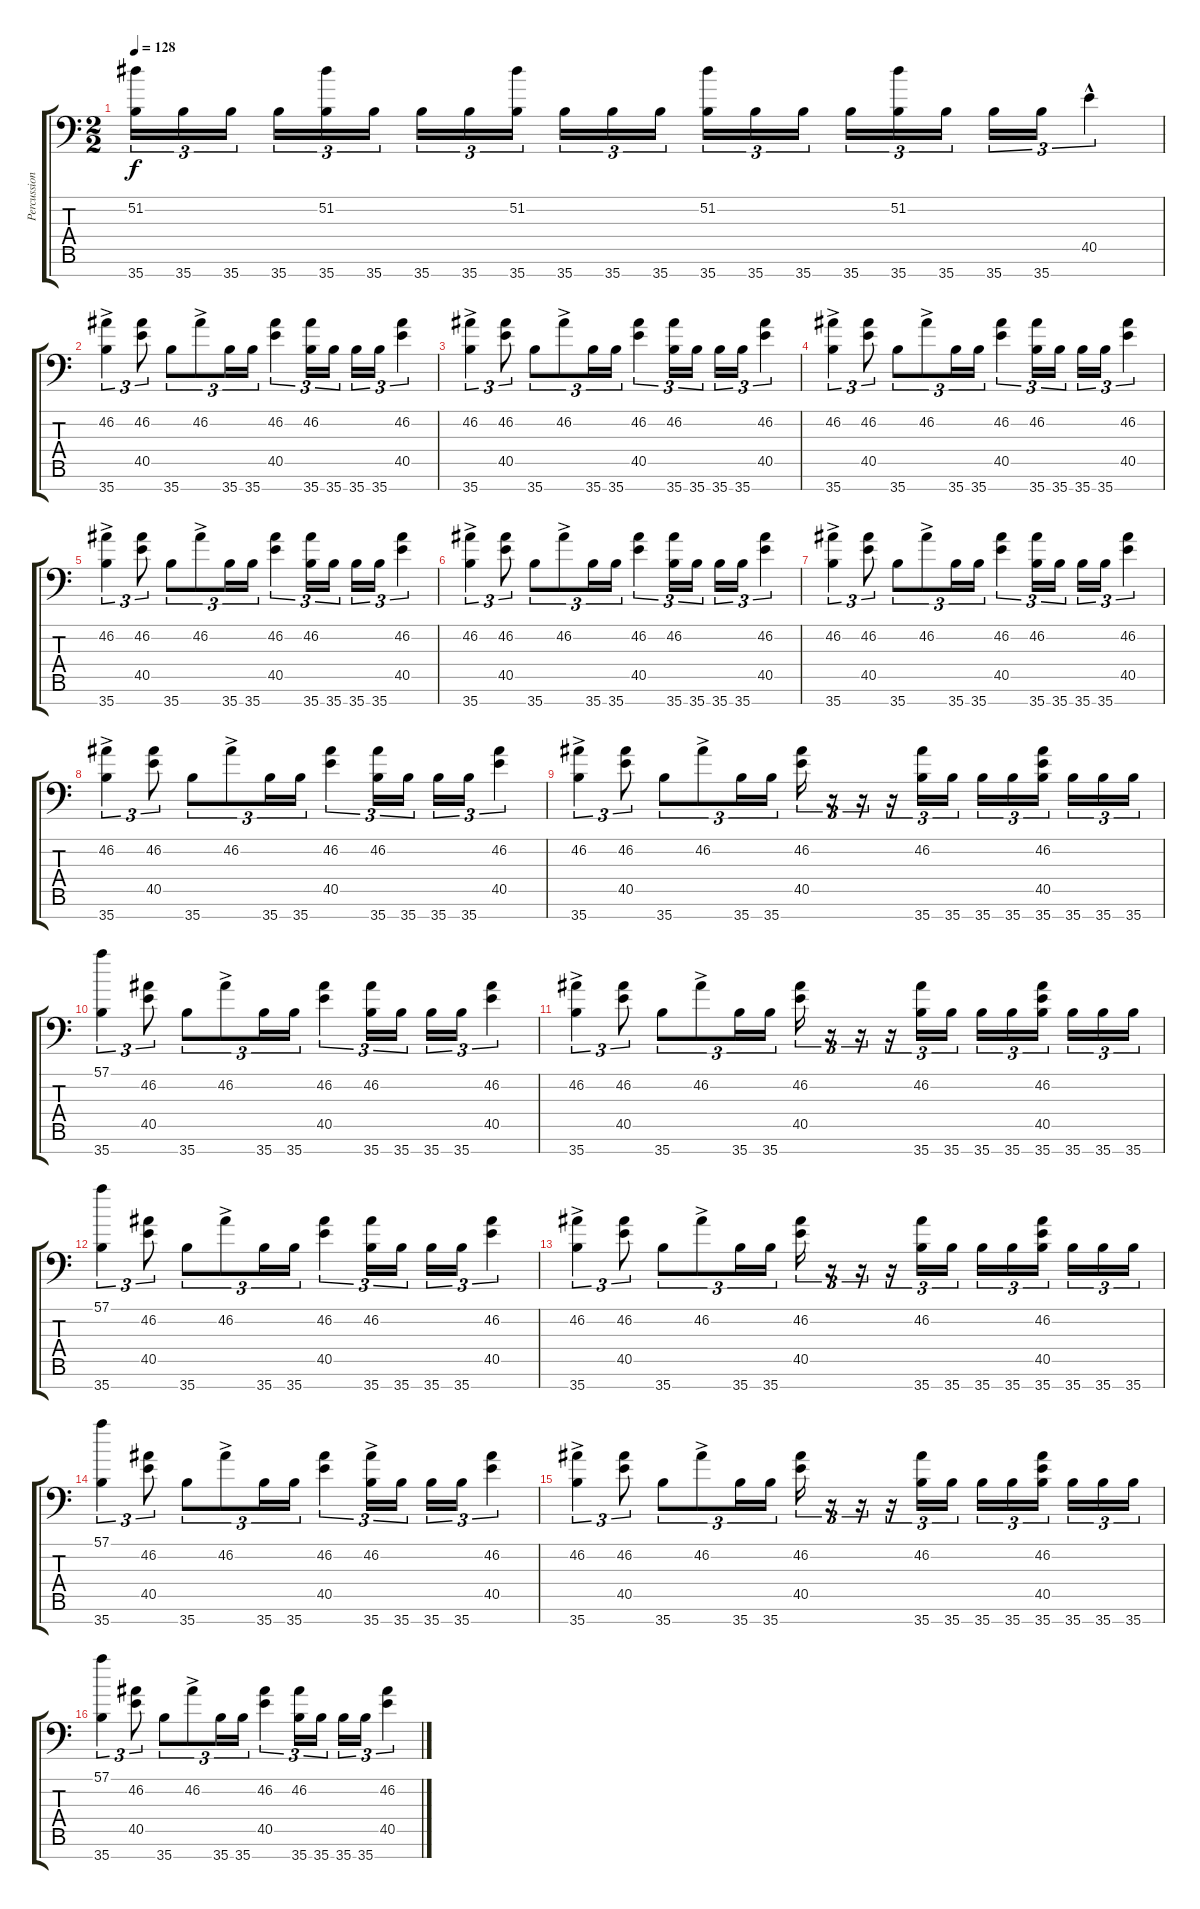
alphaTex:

\track ("Percussion" "Percussion") {instrument acousticgrandpiano}
\staff {score tabs}
\tuning (C-1 C-1 C-1 C-1 C-1 C-1 C-1) {hide}
\ts (2 2)
\tempo 128
\clef f4
\ks c
(51.2 35.7).16{tu (3 2) dy f} 35.7.16{tu (3 2)} 35.7.16{tu (3 2)} 35.7.16{tu (3 2)} (51.2 35.7).16{tu (3 2)} 35.7.16{tu (3 2)} 35.7.16{tu (3 2)} 35.7.16{tu (3 2)} (51.2 35.7).16{tu (3 2)} 35.7.16{tu (3 2)} 35.7.16{tu (3 2)} 35.7.16{tu (3 2)} (51.2 35.7).16{tu (3 2)} 35.7.16{tu (3 2)} 35.7.16{tu (3 2)} 35.7.16{tu (3 2)} (51.2 35.7).16{tu (3 2)} 35.7.16{tu (3 2)} 35.7.16{tu (3 2)} 35.7.16{tu (3 2)} 40.5{hac}.4{tu (3 2)} |
(46.2{ac} 35.7).4{tu (3 2)} (46.2 40.5).8{tu (3 2)} 35.7.8{tu (3 2)} 46.2{ac}.8{tu (3 2)} 35.7.16{tu (3 2)} 35.7.16{tu (3 2)} (46.2 40.5).4{tu (3 2)} (46.2 35.7).16{tu (3 2)} 35.7.16{tu (3 2)} 35.7.16{tu (3 2)} 35.7.16{tu (3 2)} (46.2 40.5).4{tu (3 2)} |
(46.2{ac} 35.7).4{tu (3 2)} (46.2 40.5).8{tu (3 2)} 35.7.8{tu (3 2)} 46.2{ac}.8{tu (3 2)} 35.7.16{tu (3 2)} 35.7.16{tu (3 2)} (46.2 40.5).4{tu (3 2)} (46.2 35.7).16{tu (3 2)} 35.7.16{tu (3 2)} 35.7.16{tu (3 2)} 35.7.16{tu (3 2)} (46.2 40.5).4{tu (3 2)} |
(46.2{ac} 35.7).4{tu (3 2)} (46.2 40.5).8{tu (3 2)} 35.7.8{tu (3 2)} 46.2{ac}.8{tu (3 2)} 35.7.16{tu (3 2)} 35.7.16{tu (3 2)} (46.2 40.5).4{tu (3 2)} (46.2 35.7).16{tu (3 2)} 35.7.16{tu (3 2)} 35.7.16{tu (3 2)} 35.7.16{tu (3 2)} (46.2 40.5).4{tu (3 2)} |
(46.2{ac} 35.7).4{tu (3 2)} (46.2 40.5).8{tu (3 2)} 35.7.8{tu (3 2)} 46.2{ac}.8{tu (3 2)} 35.7.16{tu (3 2)} 35.7.16{tu (3 2)} (46.2 40.5).4{tu (3 2)} (46.2 35.7).16{tu (3 2)} 35.7.16{tu (3 2)} 35.7.16{tu (3 2)} 35.7.16{tu (3 2)} (46.2 40.5).4{tu (3 2)} |
(46.2{ac} 35.7).4{tu (3 2)} (46.2 40.5).8{tu (3 2)} 35.7.8{tu (3 2)} 46.2{ac}.8{tu (3 2)} 35.7.16{tu (3 2)} 35.7.16{tu (3 2)} (46.2 40.5).4{tu (3 2)} (46.2 35.7).16{tu (3 2)} 35.7.16{tu (3 2)} 35.7.16{tu (3 2)} 35.7.16{tu (3 2)} (46.2 40.5).4{tu (3 2)} |
(46.2{ac} 35.7).4{tu (3 2)} (46.2 40.5).8{tu (3 2)} 35.7.8{tu (3 2)} 46.2{ac}.8{tu (3 2)} 35.7.16{tu (3 2)} 35.7.16{tu (3 2)} (46.2 40.5).4{tu (3 2)} (46.2 35.7).16{tu (3 2)} 35.7.16{tu (3 2)} 35.7.16{tu (3 2)} 35.7.16{tu (3 2)} (46.2 40.5).4{tu (3 2)} |
(46.2{ac} 35.7).4{tu (3 2)} (46.2 40.5).8{tu (3 2)} 35.7.8{tu (3 2)} 46.2{ac}.8{tu (3 2)} 35.7.16{tu (3 2)} 35.7.16{tu (3 2)} (46.2 40.5).4{tu (3 2)} (46.2 35.7).16{tu (3 2)} 35.7.16{tu (3 2)} 35.7.16{tu (3 2)} 35.7.16{tu (3 2)} (46.2 40.5).4{tu (3 2)} |
(46.2{ac} 35.7).4{tu (3 2)} (46.2 40.5).8{tu (3 2)} 35.7.8{tu (3 2)} 46.2{ac}.8{tu (3 2)} 35.7.16{tu (3 2)} 35.7.16{tu (3 2)} (46.2 40.5).16{tu (3 2)} r.16{tu (3 2)} r.16{tu (3 2)} r.16{tu (3 2)} (46.2 35.7).16{tu (3 2)} 35.7.16{tu (3 2)} 35.7.16{tu (3 2)} 35.7.16{tu (3 2)} (46.2 40.5 35.7).16{tu (3 2)} 35.7.16{tu (3 2)} 35.7.16{tu (3 2)} 35.7.16{tu (3 2)} |
(57.1 35.7).4{tu (3 2)} (46.2 40.5).8{tu (3 2)} 35.7.8{tu (3 2)} 46.2{ac}.8{tu (3 2)} 35.7.16{tu (3 2)} 35.7.16{tu (3 2)} (46.2 40.5).4{tu (3 2)} (46.2 35.7).16{tu (3 2)} 35.7.16{tu (3 2)} 35.7.16{tu (3 2)} 35.7.16{tu (3 2)} (46.2 40.5).4{tu (3 2)} |
(46.2{ac} 35.7).4{tu (3 2)} (46.2 40.5).8{tu (3 2)} 35.7.8{tu (3 2)} 46.2{ac}.8{tu (3 2)} 35.7.16{tu (3 2)} 35.7.16{tu (3 2)} (46.2 40.5).16{tu (3 2)} r.16{tu (3 2)} r.16{tu (3 2)} r.16{tu (3 2)} (46.2 35.7).16{tu (3 2)} 35.7.16{tu (3 2)} 35.7.16{tu (3 2)} 35.7.16{tu (3 2)} (46.2 40.5 35.7).16{tu (3 2)} 35.7.16{tu (3 2)} 35.7.16{tu (3 2)} 35.7.16{tu (3 2)} |
(57.1 35.7).4{tu (3 2)} (46.2 40.5).8{tu (3 2)} 35.7.8{tu (3 2)} 46.2{ac}.8{tu (3 2)} 35.7.16{tu (3 2)} 35.7.16{tu (3 2)} (46.2 40.5).4{tu (3 2)} (46.2 35.7).16{tu (3 2)} 35.7.16{tu (3 2)} 35.7.16{tu (3 2)} 35.7.16{tu (3 2)} (46.2 40.5).4{tu (3 2)} |
(46.2{ac} 35.7).4{tu (3 2)} (46.2 40.5).8{tu (3 2)} 35.7.8{tu (3 2)} 46.2{ac}.8{tu (3 2)} 35.7.16{tu (3 2)} 35.7.16{tu (3 2)} (46.2 40.5).16{tu (3 2)} r.16{tu (3 2)} r.16{tu (3 2)} r.16{tu (3 2)} (46.2 35.7).16{tu (3 2)} 35.7.16{tu (3 2)} 35.7.16{tu (3 2)} 35.7.16{tu (3 2)} (46.2 40.5 35.7).16{tu (3 2)} 35.7.16{tu (3 2)} 35.7.16{tu (3 2)} 35.7.16{tu (3 2)} |
(57.1 35.7).4{tu (3 2)} (46.2 40.5).8{tu (3 2)} 35.7.8{tu (3 2)} 46.2{ac}.8{tu (3 2)} 35.7.16{tu (3 2)} 35.7.16{tu (3 2)} (46.2 40.5).4{tu (3 2)} (46.2{ac} 35.7).16{tu (3 2)} 35.7.16{tu (3 2)} 35.7.16{tu (3 2)} 35.7.16{tu (3 2)} (46.2 40.5).4{tu (3 2)} |
(46.2{ac} 35.7).4{tu (3 2)} (46.2 40.5).8{tu (3 2)} 35.7.8{tu (3 2)} 46.2{ac}.8{tu (3 2)} 35.7.16{tu (3 2)} 35.7.16{tu (3 2)} (46.2 40.5).16{tu (3 2)} r.16{tu (3 2)} r.16{tu (3 2)} r.16{tu (3 2)} (46.2 35.7).16{tu (3 2)} 35.7.16{tu (3 2)} 35.7.16{tu (3 2)} 35.7.16{tu (3 2)} (46.2 40.5 35.7).16{tu (3 2)} 35.7.16{tu (3 2)} 35.7.16{tu (3 2)} 35.7.16{tu (3 2)} |
(57.1 35.7).4{tu (3 2)} (46.2 40.5).8{tu (3 2)} 35.7.8{tu (3 2)} 46.2{ac}.8{tu (3 2)} 35.7.16{tu (3 2)} 35.7.16{tu (3 2)} (46.2 40.5).4{tu (3 2)} (46.2 35.7).16{tu (3 2)} 35.7.16{tu (3 2)} 35.7.16{tu (3 2)} 35.7.16{tu (3 2)} (46.2 40.5).4{tu (3 2)}
